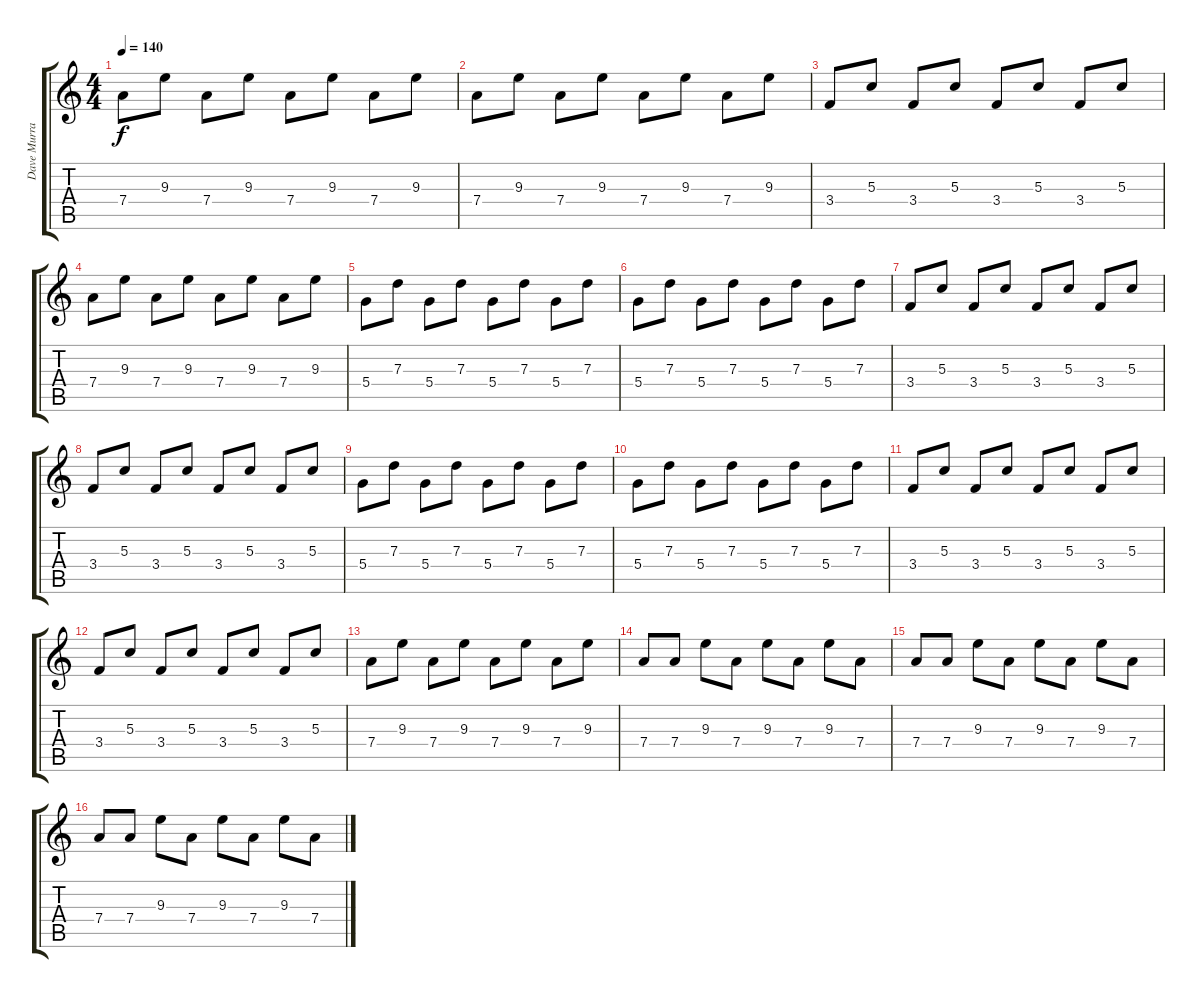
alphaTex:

\track ("Dave Murray (Guitar Clean)" "Dave Murra") {instrument electricguitarclean}
\staff {score tabs}
\tuning (E4 B3 G3 D3 A2 E2) {hide}
\ts (4 4)
\tempo 140
\clef g2
\ks c
7.4.8{dy f} 9.3.8 7.4.8 9.3.8 7.4.8 9.3.8 7.4.8 9.3.8 |
7.4.8 9.3.8 7.4.8 9.3.8 7.4.8 9.3.8 7.4.8 9.3.8 |
3.4.8 5.3.8 3.4.8 5.3.8 3.4.8 5.3.8 3.4.8 5.3.8 |
7.4.8 9.3.8 7.4.8 9.3.8 7.4.8 9.3.8 7.4.8 9.3.8 |
5.4.8 7.3.8 5.4.8 7.3.8 5.4.8 7.3.8 5.4.8 7.3.8 |
5.4.8 7.3.8 5.4.8 7.3.8 5.4.8 7.3.8 5.4.8 7.3.8 |
3.4.8 5.3.8 3.4.8 5.3.8 3.4.8 5.3.8 3.4.8 5.3.8 |
3.4.8 5.3.8 3.4.8 5.3.8 3.4.8 5.3.8 3.4.8 5.3.8 |
5.4.8 7.3.8 5.4.8 7.3.8 5.4.8 7.3.8 5.4.8 7.3.8 |
5.4.8 7.3.8 5.4.8 7.3.8 5.4.8 7.3.8 5.4.8 7.3.8 |
3.4.8 5.3.8 3.4.8 5.3.8 3.4.8 5.3.8 3.4.8 5.3.8 |
3.4.8 5.3.8 3.4.8 5.3.8 3.4.8 5.3.8 3.4.8 5.3.8 |
7.4.8 9.3.8 7.4.8 9.3.8 7.4.8 9.3.8 7.4.8 9.3.8 |
7.4.8 7.4.8 9.3.8 7.4.8 9.3.8 7.4.8 9.3.8 7.4.8 |
7.4.8 7.4.8 9.3.8 7.4.8 9.3.8 7.4.8 9.3.8 7.4.8 |
7.4.8 7.4.8 9.3.8 7.4.8 9.3.8 7.4.8 9.3.8 7.4.8
